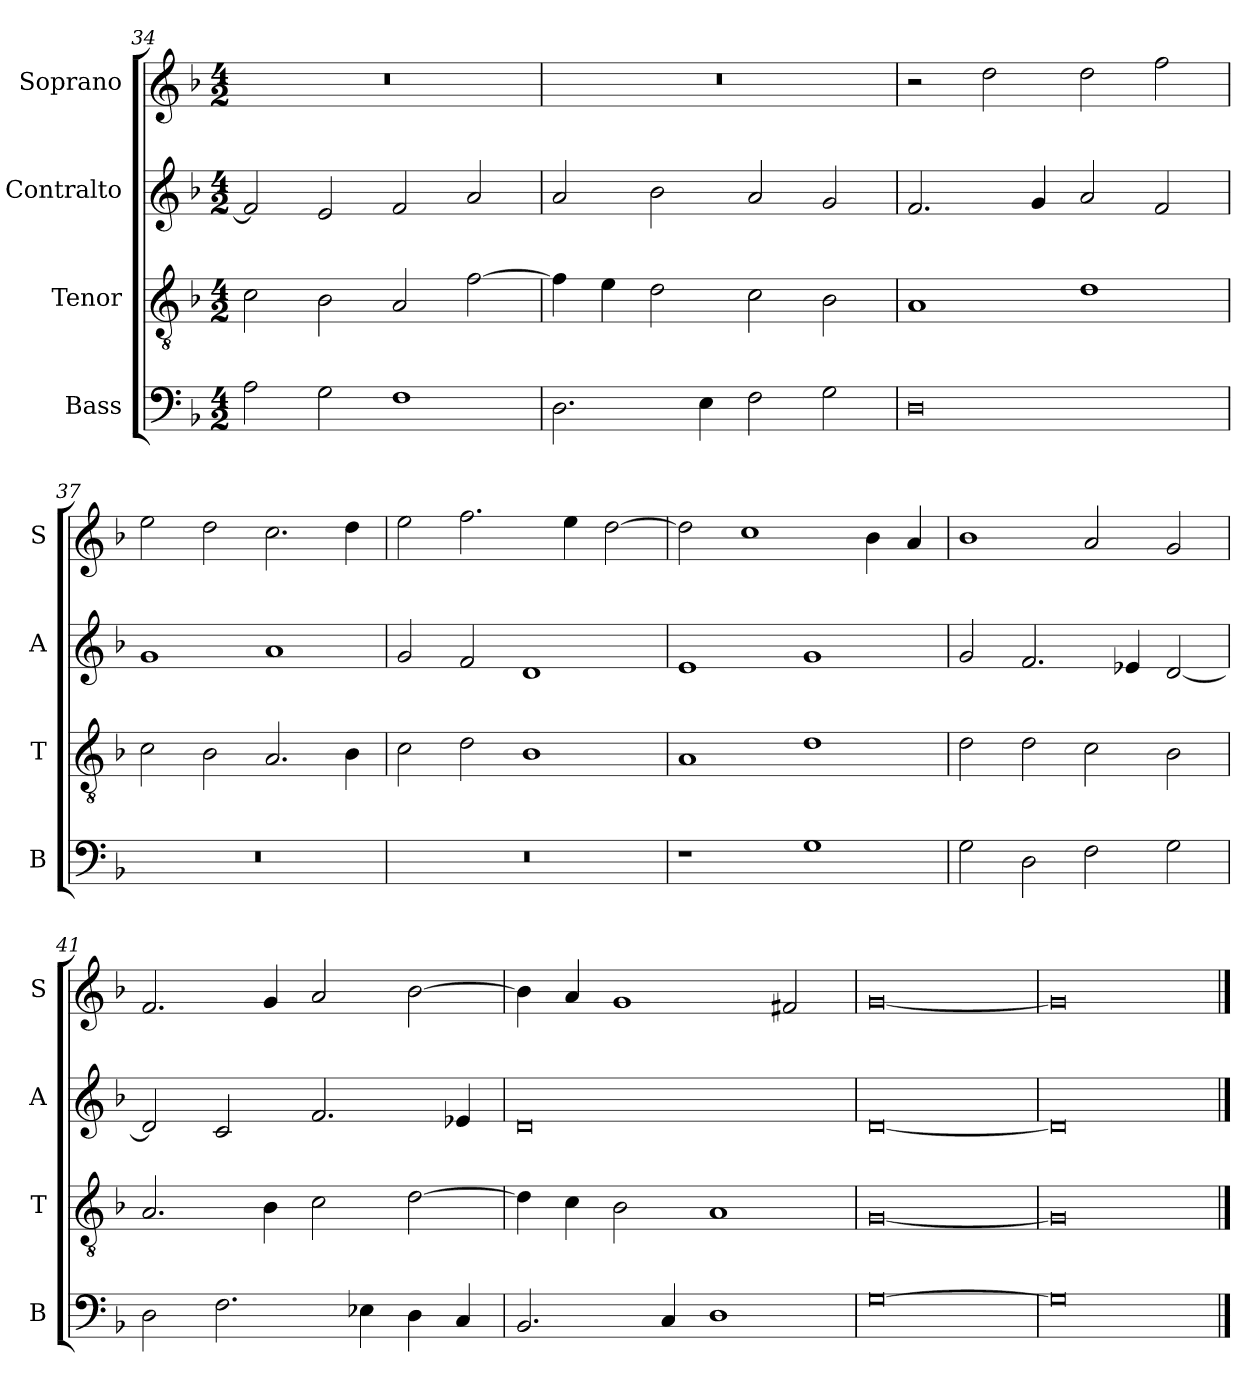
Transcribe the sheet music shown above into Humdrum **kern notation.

**kern	**kern	**kern	**kern
*part4	*part3	*part2	*part1
*staff4	*staff3	*staff2	*staff1
*I"Bass	*I"Tenor	*I"Contralto	*I"Soprano
*I'B	*I'T	*I'A	*I'S
*clefF4	*clefGv2	*clefG2	*clefG2
*k[b-]	*k[b-]	*k[b-]	*k[b-]
*G:dor	*G:dor	*G:dor	*G:dor
*M4/2	*M4/2	*M4/2	*M4/2
=34	=34	=34	=34
2A	2c	2f]	0r
2G	2B-	2e	.
1F	2A	2f	.
.	[2f	2a	.
=35	=35	=35	=35
2.D	4f]	2a	0r
.	4e	.	.
.	2d	2b-	.
4E	.	.	.
2F	2c	2a	.
2G	2B-	2g	.
=36	=36	=36	=36
0D	1A	2.f	2r
.	.	.	2dd
.	.	4g	.
.	1d	2a	2dd
.	.	2f	2ff
=37	=37	=37	=37
0r	2c	1g	2ee
.	2B-	.	2dd
.	2.A	1a	2.cc
.	4B-	.	4dd
=38	=38	=38	=38
0r	2c	2g	2ee
.	2d	2f	2.ff
.	1B-	1d	.
.	.	.	4ee
.	.	.	[2dd
=39	=39	=39	=39
1r	1A	1e	2dd]
.	.	.	1cc
1G	1d	1g	.
.	.	.	4b-
.	.	.	4a
=40	=40	=40	=40
2G	2d	2g	1b-
2D	2d	2.f	.
2F	2c	.	2a
.	.	4e-X	.
2G	2B-	[2d	2g
=41	=41	=41	=41
2D	2.A	2d]	2.f
2.F	.	2c	.
.	4B-	.	4g
.	2c	2.f	2a
4E-X	.	.	.
4D	[2d	.	[2b-
4C	.	4e-X	.
=42	=42	=42	=42
2.BB-	4d]	0d	4b-]
.	4c	.	4a
.	2B-	.	1g
4C	.	.	.
1D	1A	.	.
.	.	.	2f#X
=43	=43	=43	=43
[0G	[0G	[0d	[0g
=44	=44	=44	=44
0G]	0G]	0d]	0g]
==	==	==	==
*-	*-	*-	*-
